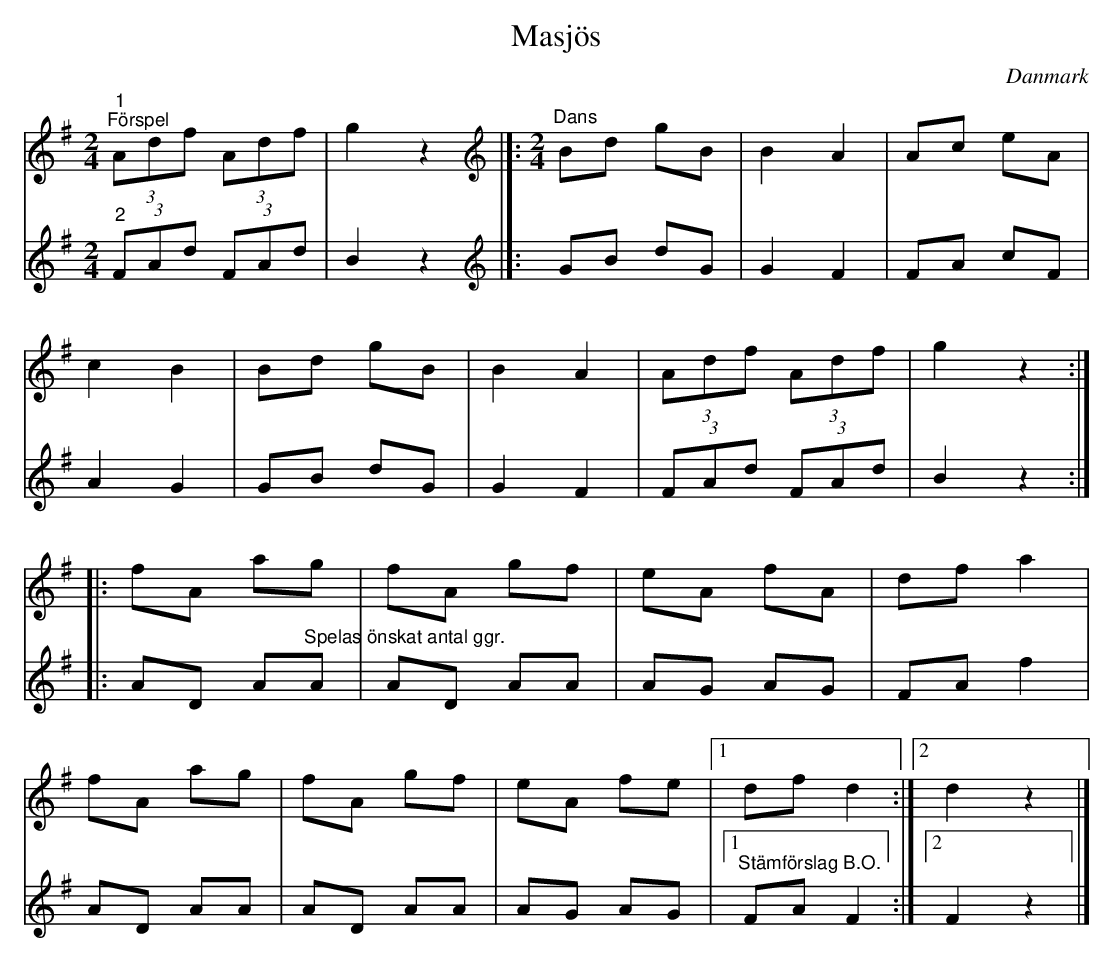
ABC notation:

X:1
T:Masjös
O:Danmark
L:1/8
M:2/4
K:G
V:1
"^1""^Förspel" (3Adf (3Adf | g2 z2 |]:[K:G][M:2/4][K:treble]"^Dans" Bd gB | B2 A2 | Ac eA |
c2 B2 | Bd gB | B2 A2 | (3Adf (3Adf | g2 z2 ::
fA ag | fA gf | eA fA | df a2 |
fA ag | fA gf | eA fe |1 df d2 :|2 d2 z2 |]
V:2
"^2" (3FAd (3FAd | B2 z2 |]:[K:G][K:treble] GB dG | G2 F2 | FA cF | A2 G2 | GB dG | G2 F2 |
(3FAd (3FAd | B2 z2 :: AD A"^Spelas önskat antal ggr."A | AD AA | AG AG | FA f2 | AD AA | AD AA |
AG AG |1"^Stämförslag B.O." FA F2 :|2 F2 z2 |]
